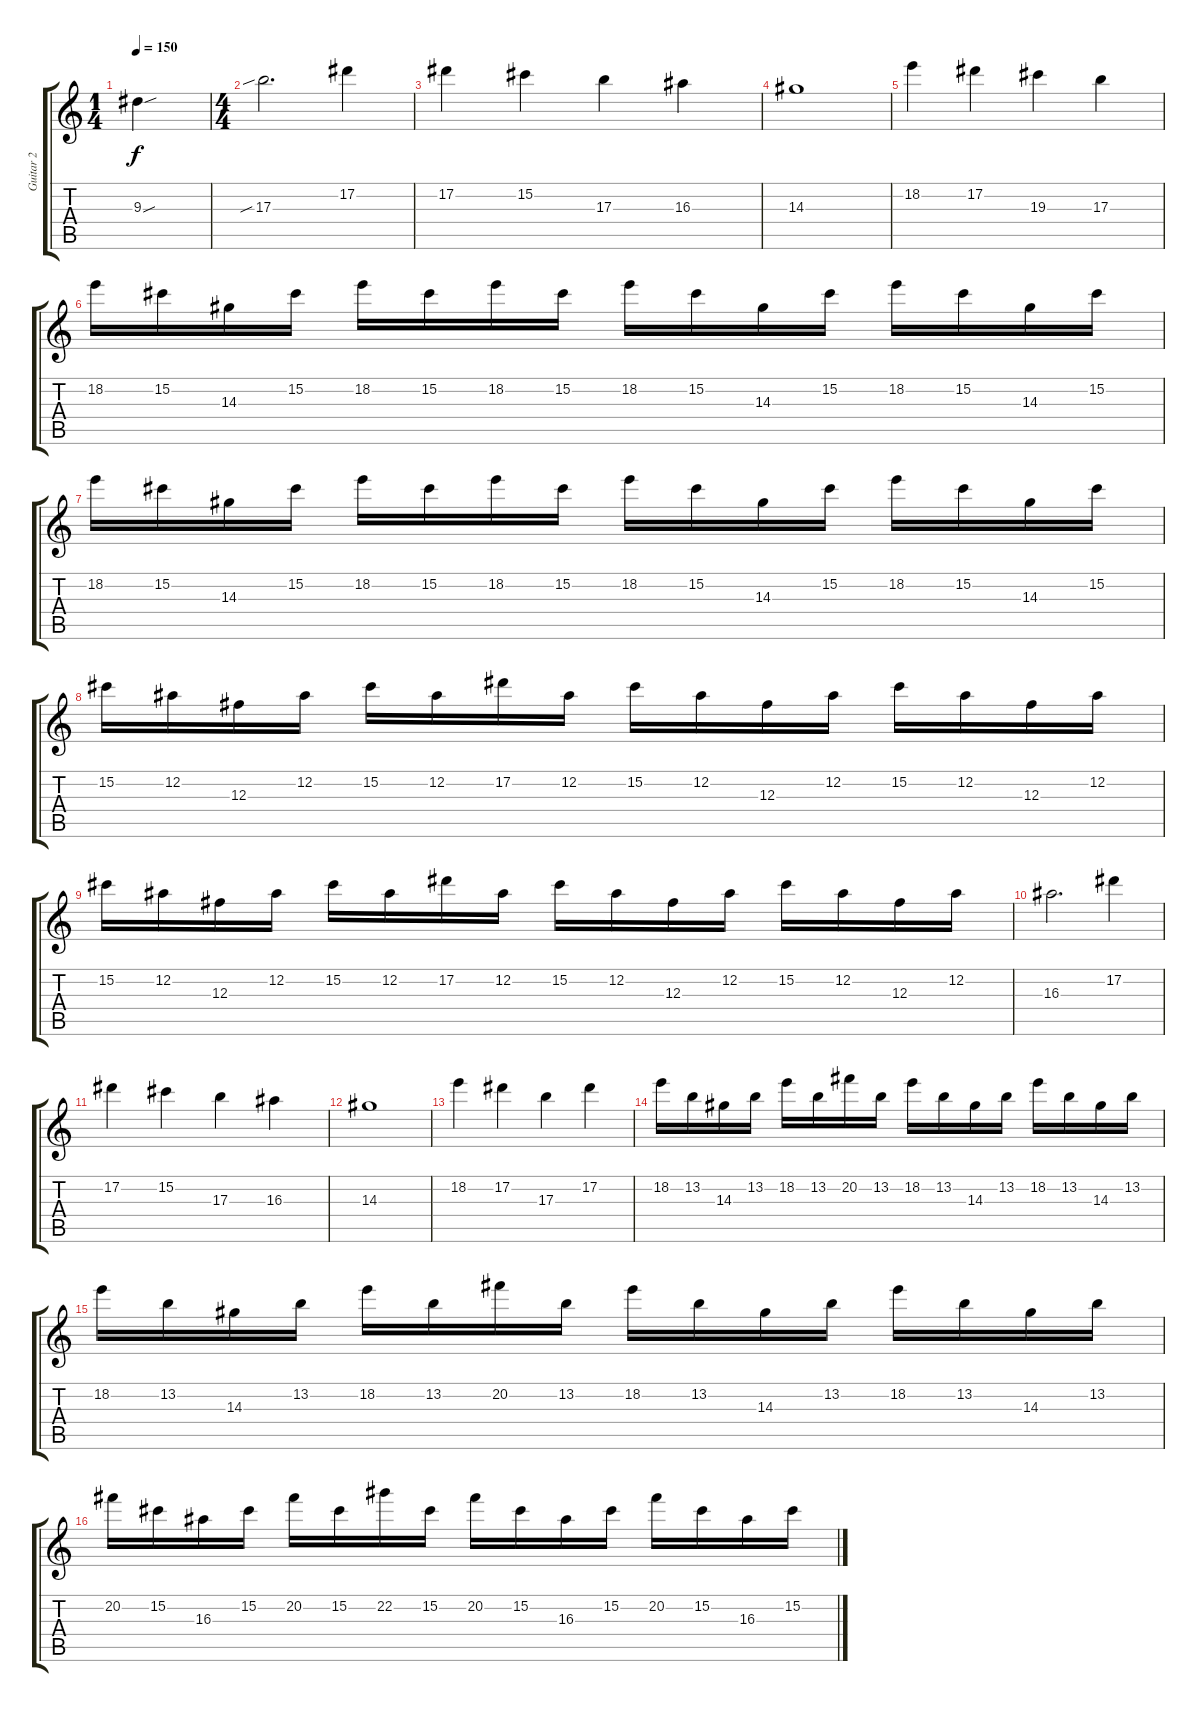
\track ("Guitar 2" "Guitar 2") {instrument distortionguitar}
\staff {score tabs}
\tuning (Eb4 Bb3 Gb3 Db3 Ab2 Eb2) {hide}
\ts (1 4)
\tempo 150
\clef g2
\ks c
9.3{sou}.4{dy f instrument distortionguitar} |
\ts (4 4)
17.3{sib}.2{d} 17.2.4 |
17.2.4 15.2.4 17.3.4 16.3.4 |
14.3.1 |
18.2.4 17.2.4 19.3.4 17.3.4 |
18.2.16 15.2.16 14.3.16 15.2.16 18.2.16 15.2.16 18.2.16 15.2.16 18.2.16 15.2.16 14.3.16 15.2.16 18.2.16 15.2.16 14.3.16 15.2.16 |
18.2.16 15.2.16 14.3.16 15.2.16 18.2.16 15.2.16 18.2.16 15.2.16 18.2.16 15.2.16 14.3.16 15.2.16 18.2.16 15.2.16 14.3.16 15.2.16 |
15.2.16 12.2.16 12.3.16 12.2.16 15.2.16 12.2.16 17.2.16 12.2.16 15.2.16 12.2.16 12.3.16 12.2.16 15.2.16 12.2.16 12.3.16 12.2.16 |
15.2.16 12.2.16 12.3.16 12.2.16 15.2.16 12.2.16 17.2.16 12.2.16 15.2.16 12.2.16 12.3.16 12.2.16 15.2.16 12.2.16 12.3.16 12.2.16 |
16.3.2{d} 17.2.4 |
17.2.4 15.2.4 17.3.4 16.3.4 |
14.3.1 |
18.2.4 17.2.4 17.3.4 17.2.4 |
18.2.16 13.2.16 14.3.16 13.2.16 18.2.16 13.2.16 20.2.16 13.2.16 18.2.16 13.2.16 14.3.16 13.2.16 18.2.16 13.2.16 14.3.16 13.2.16 |
18.2.16 13.2.16 14.3.16 13.2.16 18.2.16 13.2.16 20.2.16 13.2.16 18.2.16 13.2.16 14.3.16 13.2.16 18.2.16 13.2.16 14.3.16 13.2.16 |
20.2.16 15.2.16 16.3.16 15.2.16 20.2.16 15.2.16 22.2.16 15.2.16 20.2.16 15.2.16 16.3.16 15.2.16 20.2.16 15.2.16 16.3.16 15.2.16
